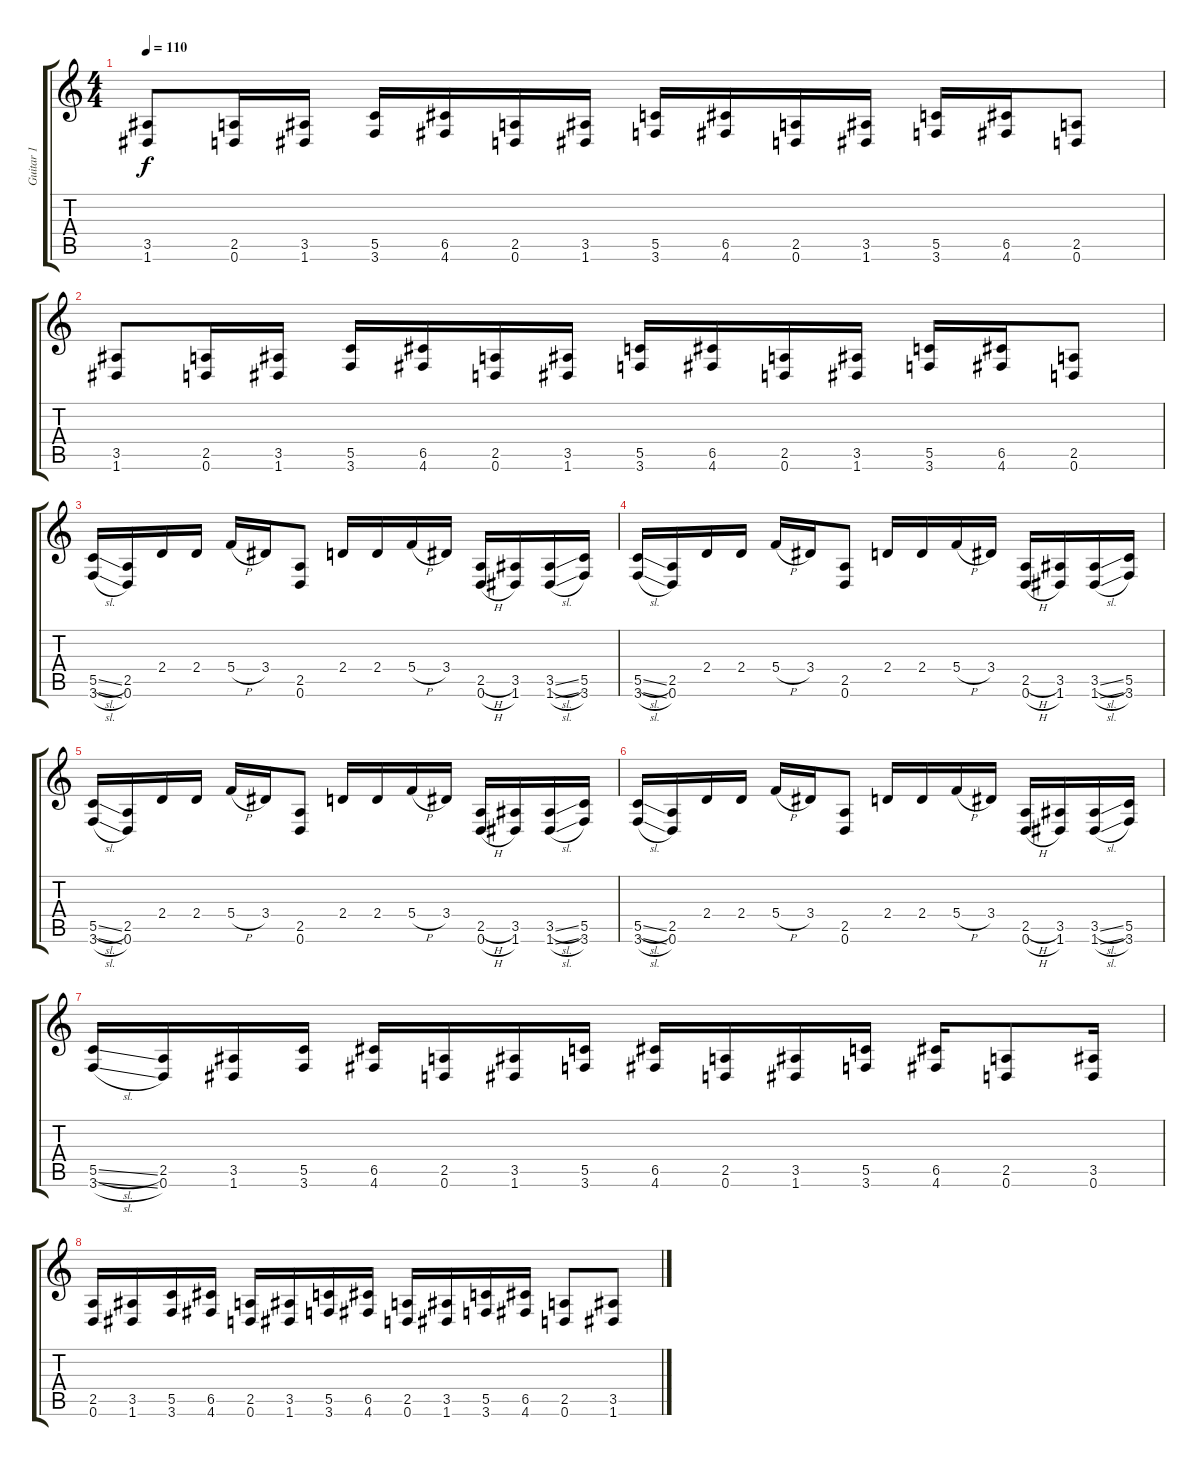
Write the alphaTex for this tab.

\track ("Guitar 1" "Guitar 1") {instrument overdrivenguitar}
\staff {score tabs}
\tuning (D4 A3 F3 C3 G2 D2) {hide}
\ts (4 4)
\tempo 110
\clef g2
\ks c
(3.5 1.6).8{dy f} (2.5 0.6).16 (3.5 1.6).16 (5.5 3.6).16 (6.5 4.6).16 (2.5 0.6).16 (3.5 1.6).16 (5.5 3.6).16 (6.5 4.6).16 (2.5 0.6).16 (3.5 1.6).16 (5.5 3.6).16 (6.5 4.6).16 (2.5 0.6).8 |
(3.5 1.6).8 (2.5 0.6).16 (3.5 1.6).16 (5.5 3.6).16 (6.5 4.6).16 (2.5 0.6).16 (3.5 1.6).16 (5.5 3.6).16 (6.5 4.6).16 (2.5 0.6).16 (3.5 1.6).16 (5.5 3.6).16 (6.5 4.6).16 (2.5 0.6).8 |
(5.5{sl} 3.6{sl}).16 (2.5 0.6).16 2.4.16 2.4.16 5.4{h}.16 3.4.16 (2.5 0.6).8 2.4.16 2.4.16 5.4{h}.16 3.4.16 (2.5{h} 0.6{h}).16 (3.5 1.6).16 (3.5{sl} 1.6{sl}).16 (5.5 3.6).16 |
(5.5{sl} 3.6{sl}).16 (2.5 0.6).16 2.4.16 2.4.16 5.4{h}.16 3.4.16 (2.5 0.6).8 2.4.16 2.4.16 5.4{h}.16 3.4.16 (2.5{h} 0.6{h}).16 (3.5 1.6).16 (3.5{sl} 1.6{sl}).16 (5.5 3.6).16 |
(5.5{sl} 3.6{sl}).16 (2.5 0.6).16 2.4.16 2.4.16 5.4{h}.16 3.4.16 (2.5 0.6).8 2.4.16 2.4.16 5.4{h}.16 3.4.16 (2.5{h} 0.6{h}).16 (3.5 1.6).16 (3.5{sl} 1.6{sl}).16 (5.5 3.6).16 |
(5.5{sl} 3.6{sl}).16 (2.5 0.6).16 2.4.16 2.4.16 5.4{h}.16 3.4.16 (2.5 0.6).8 2.4.16 2.4.16 5.4{h}.16 3.4.16 (2.5{h} 0.6{h}).16 (3.5 1.6).16 (3.5{sl} 1.6{sl}).16 (5.5 3.6).16 |
(5.5{sl} 3.6{sl}).16 (2.5 0.6).16 (3.5 1.6).16 (5.5 3.6).16 (6.5 4.6).16 (2.5 0.6).16 (3.5 1.6).16 (5.5 3.6).16 (6.5 4.6).16 (2.5 0.6).16 (3.5 1.6).16 (5.5 3.6).16 (6.5 4.6).16 (2.5 0.6).8 (3.5 0.6).16 |
(2.5 0.6).16 (3.5 1.6).16 (5.5 3.6).16 (6.5 4.6).16 (2.5 0.6).16 (3.5 1.6).16 (5.5 3.6).16 (6.5 4.6).16 (2.5 0.6).16 (3.5 1.6).16 (5.5 3.6).16 (6.5 4.6).16 (2.5 0.6).8 (3.5 1.6).8
